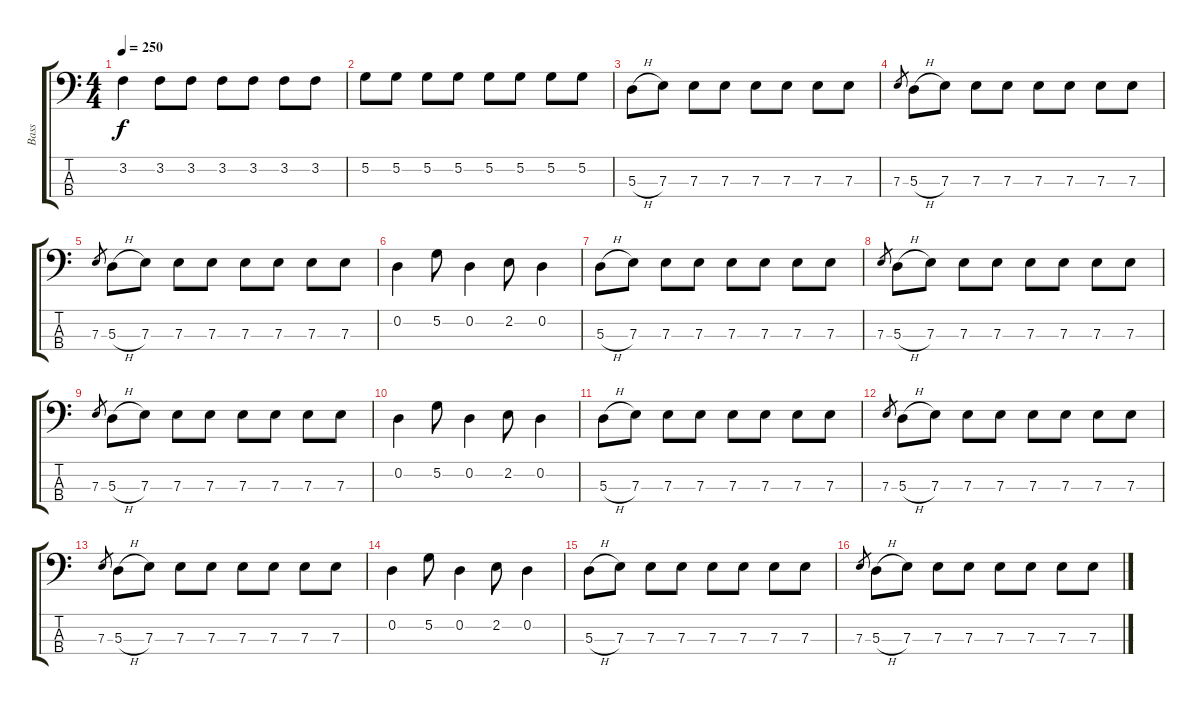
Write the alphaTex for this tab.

\track ("Bass" "Bass") {instrument electricbassfinger}
\staff {score tabs}
\tuning (G2 D2 A1 E1) {hide}
\ts (4 4)
\tempo 250
\clef f4
\ks c
3.2.4{dy f} 3.2.8 3.2.8 3.2.8 3.2.8 3.2.8 3.2.8 |
5.2.8 5.2.8 5.2.8 5.2.8 5.2.8 5.2.8 5.2.8 5.2.8 |
5.3{h}.8 7.3.8 7.3.8 7.3.8 7.3.8 7.3.8 7.3.8 7.3.8 |
7.3.8{gr} 5.3{h}.8 7.3.8 7.3.8 7.3.8 7.3.8 7.3.8 7.3.8 7.3.8 |
7.3.8{gr} 5.3{h}.8 7.3.8 7.3.8 7.3.8 7.3.8 7.3.8 7.3.8 7.3.8 |
0.2.4 5.2.8 0.2.4 2.2.8 0.2.4 |
5.3{h}.8 7.3.8 7.3.8 7.3.8 7.3.8 7.3.8 7.3.8 7.3.8 |
7.3.8{gr} 5.3{h}.8 7.3.8 7.3.8 7.3.8 7.3.8 7.3.8 7.3.8 7.3.8 |
7.3.8{gr} 5.3{h}.8 7.3.8 7.3.8 7.3.8 7.3.8 7.3.8 7.3.8 7.3.8 |
0.2.4 5.2.8 0.2.4 2.2.8 0.2.4 |
5.3{h}.8 7.3.8 7.3.8 7.3.8 7.3.8 7.3.8 7.3.8 7.3.8 |
7.3.8{gr} 5.3{h}.8 7.3.8 7.3.8 7.3.8 7.3.8 7.3.8 7.3.8 7.3.8 |
7.3.8{gr} 5.3{h}.8 7.3.8 7.3.8 7.3.8 7.3.8 7.3.8 7.3.8 7.3.8 |
0.2.4 5.2.8 0.2.4 2.2.8 0.2.4 |
5.3{h}.8 7.3.8 7.3.8 7.3.8 7.3.8 7.3.8 7.3.8 7.3.8 |
7.3.8{gr} 5.3{h}.8 7.3.8 7.3.8 7.3.8 7.3.8 7.3.8 7.3.8 7.3.8
